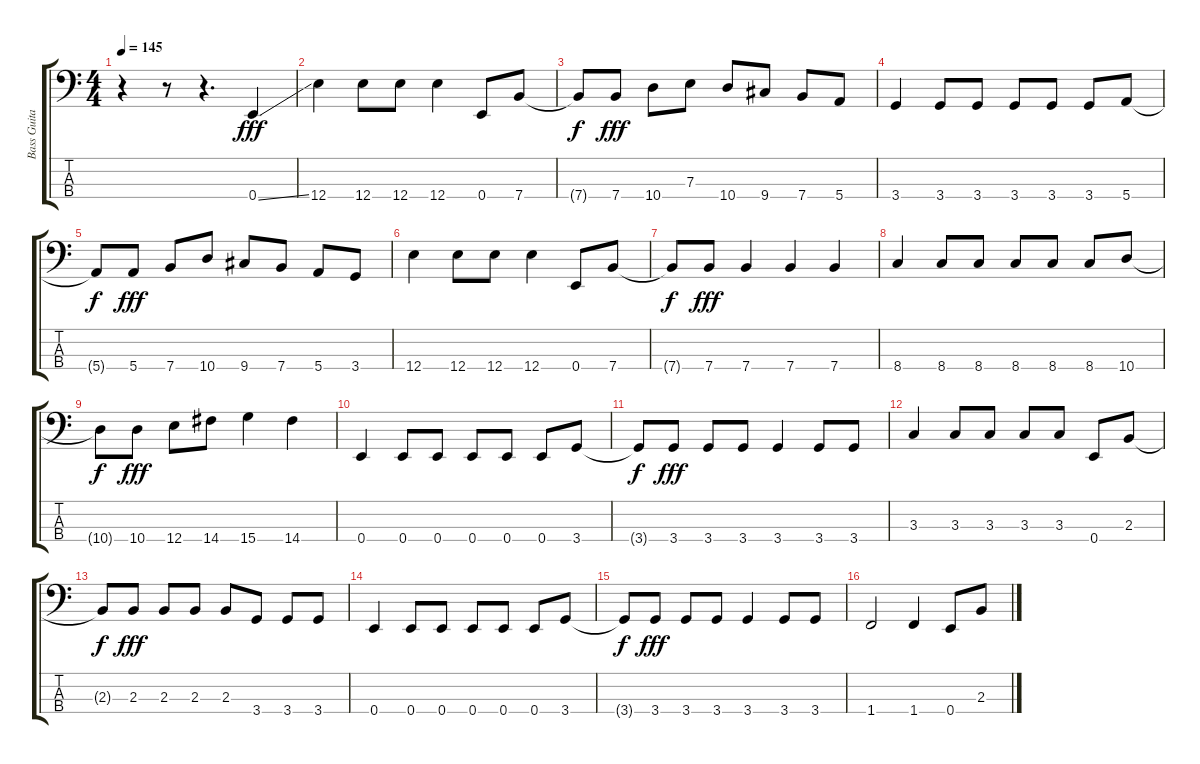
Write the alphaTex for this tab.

\track ("Bass Guitar" "Bass Guita") {instrument electricbassfinger}
\staff {score tabs}
\tuning (G2 D2 A1 E1) {hide}
\ts (4 4)
\tempo 145
\clef f4
\ks c
r.4{dy f} r.8 r.4{d} 0.4{ss}.4{dy fff} |
12.4.4 12.4.8 12.4.8 12.4.4 0.4.8 7.4.8 |
7.4{t}.8{dy f} 7.4.8{dy fff} 10.4.8 7.3.8 10.4.8 9.4.8 7.4.8 5.4.8 |
3.4.4 3.4.8 3.4.8 3.4.8 3.4.8 3.4.8 5.4.8 |
5.4{t}.8{dy f} 5.4.8{dy fff} 7.4.8 10.4.8 9.4.8 7.4.8 5.4.8 3.4.8 |
12.4.4 12.4.8 12.4.8 12.4.4 0.4.8 7.4.8 |
7.4{t}.8{dy f} 7.4.8{dy fff} 7.4.4 7.4.4 7.4.4 |
8.4.4 8.4.8 8.4.8 8.4.8 8.4.8 8.4.8 10.4.8 |
10.4{t}.8{dy f} 10.4.8{dy fff} 12.4.8 14.4.8 15.4.4 14.4.4 |
0.4.4 0.4.8 0.4.8 0.4.8 0.4.8 0.4.8 3.4.8 |
3.4{t}.8{dy f} 3.4.8{dy fff} 3.4.8 3.4.8 3.4.4 3.4.8 3.4.8 |
3.3.4 3.3.8 3.3.8 3.3.8 3.3.8 0.4.8 2.3.8 |
2.3{t}.8{dy f} 2.3.8{dy fff} 2.3.8 2.3.8 2.3.8 3.4.8 3.4.8 3.4.8 |
0.4.4 0.4.8 0.4.8 0.4.8 0.4.8 0.4.8 3.4.8 |
3.4{t}.8{dy f} 3.4.8{dy fff} 3.4.8 3.4.8 3.4.4 3.4.8 3.4.8 |
1.4.2 1.4.4 0.4.8 2.3.8
